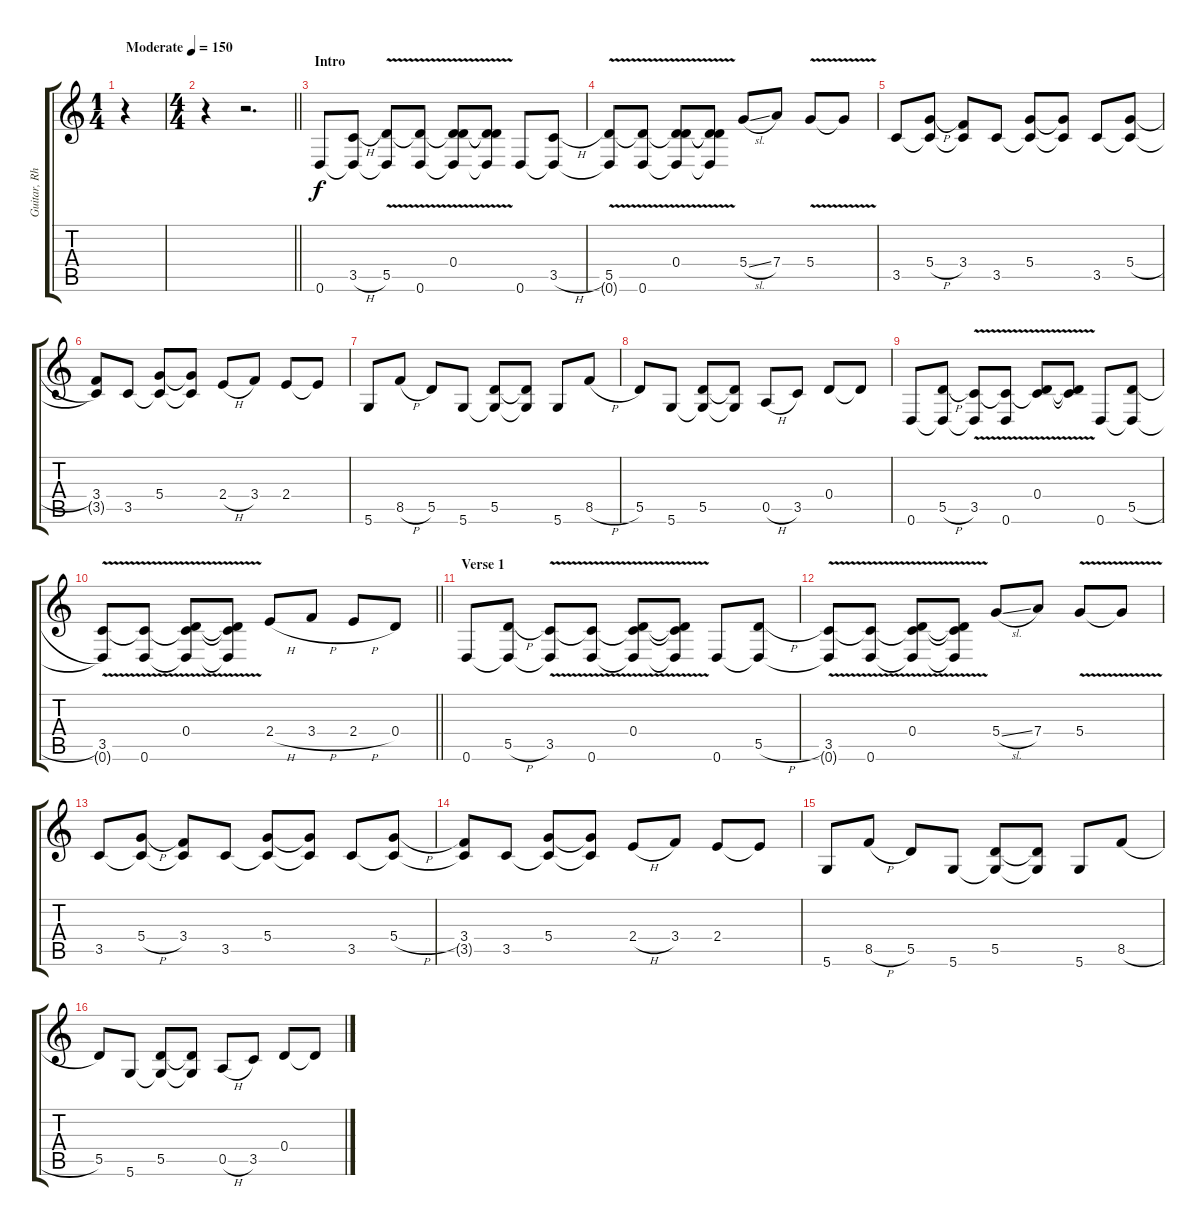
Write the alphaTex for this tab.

\track ("Guitar, Rhythm" "Guitar, Rh") {instrument overdrivenguitar}
\staff {score tabs}
\tuning (E4 B3 G3 D3 A2 D2) {hide}
\voice
\ts (1 4)
\tempo (150 "Moderate")
\clef g2
\ks c
r.4{dy f instrument overdrivenguitar} |
\ts (4 4)
\barLineRight lightlight
r.4 r.2{d} |
\section ("" "Intro")
0.6.8 (3.5{h} 0.6{t}).8 (5.5{v} 0.6{t}).8 (5.5{v t} 0.6).8 (0.4 5.5{v t} 0.6{t}).8 (0.4{t} 5.5{v t} 0.6{t}).8 0.6.8 (3.5{h} 0.6{t}).8 |
(5.5{v} 0.6{t}).8 (5.5{v t} 0.6).8 (0.4 5.5{v t} 0.6{t}).8 (0.4{t} 5.5{v t} 0.6{t}).8 5.4{sl}.8 7.4.8 5.4{v}.8 5.4{v t}.8 |
3.5.8 (5.4{h} 3.5{t}).8 (3.4 3.5{t}).8 3.5.8 (5.4 3.5{t}).8 (5.4{t} 3.5{t}).8 3.5.8 (5.4{h} 3.5{t}).8 |
(3.4 3.5{t}).8 3.5.8 (5.4 3.5{t}).8 (5.4{t} 3.5{t}).8 2.4{h}.8 3.4.8 2.4.8 2.4{t}.8 |
5.6.8 8.5{h}.8 5.5.8 5.6.8 (5.5 5.6{t}).8 (5.5{t} 5.6{t}).8 5.6.8 8.5{h}.8 |
5.5.8 5.6.8 (5.5 5.6{t}).8 (5.5{t} 5.6{t}).8 0.5{h}.8 3.5.8 0.4.8 0.4{t}.8 |
0.6.8 (5.5{h} 0.6{t}).8 (3.5{v} 0.6{t}).8 (3.5{v t} 0.6).8 (0.4 3.5{v t}).8 (0.4{t} 3.5{v t}).8 0.6.8 (5.5{h} 0.6{t}).8 |
\barLineRight lightlight
(3.5{v} 0.6{t}).8 (3.5{v t} 0.6).8 (0.4 3.5{v t} 0.6{t}).8 (0.4{t} 3.5{v t} 0.6{t}).8 2.4{h}.8 3.4{h}.8 2.4{h}.8 0.4.8 |
\section ("" "Verse 1")
0.6.8 (5.5{h} 0.6{t}).8 (3.5{v} 0.6{t}).8 (3.5{v t} 0.6).8 (0.4 3.5{v t} 0.6{t}).8 (0.4{t} 3.5{v t} 0.6{t}).8 0.6.8 (5.5{h} 0.6{t}).8 |
(3.5{v} 0.6{t}).8 (3.5{v t} 0.6).8 (0.4 3.5{v t} 0.6{t}).8 (0.4{t} 3.5{v t} 0.6{t}).8 5.4{sl}.8 7.4.8 5.4{v}.8 5.4{v t}.8 |
3.5.8 (5.4{h} 3.5{t}).8 (3.4 3.5{t}).8 3.5.8 (5.4 3.5{t}).8 (5.4{t} 3.5{t}).8 3.5.8 (5.4{h} 3.5{t}).8 |
(3.4 3.5{t}).8 3.5.8 (5.4 3.5{t}).8 (5.4{t} 3.5{t}).8 2.4{h}.8 3.4.8 2.4.8 2.4{t}.8 |
5.6.8 8.5{h}.8 5.5.8 5.6.8 (5.5 5.6{t}).8 (5.5{t} 5.6{t}).8 5.6.8 8.5{h}.8 |
5.5.8 5.6.8 (5.5 5.6{t}).8 (5.5{t} 5.6{t}).8 0.5{h}.8 3.5.8 0.4.8 0.4{t}.8
\voice
\clef g2
\ottava regular
\simile none
\ks c
r.4{dy f} |
\barLineRight lightlight
|
|
|
|
|
|
|
|
\barLineRight lightlight
|
|
|
|
|
|
